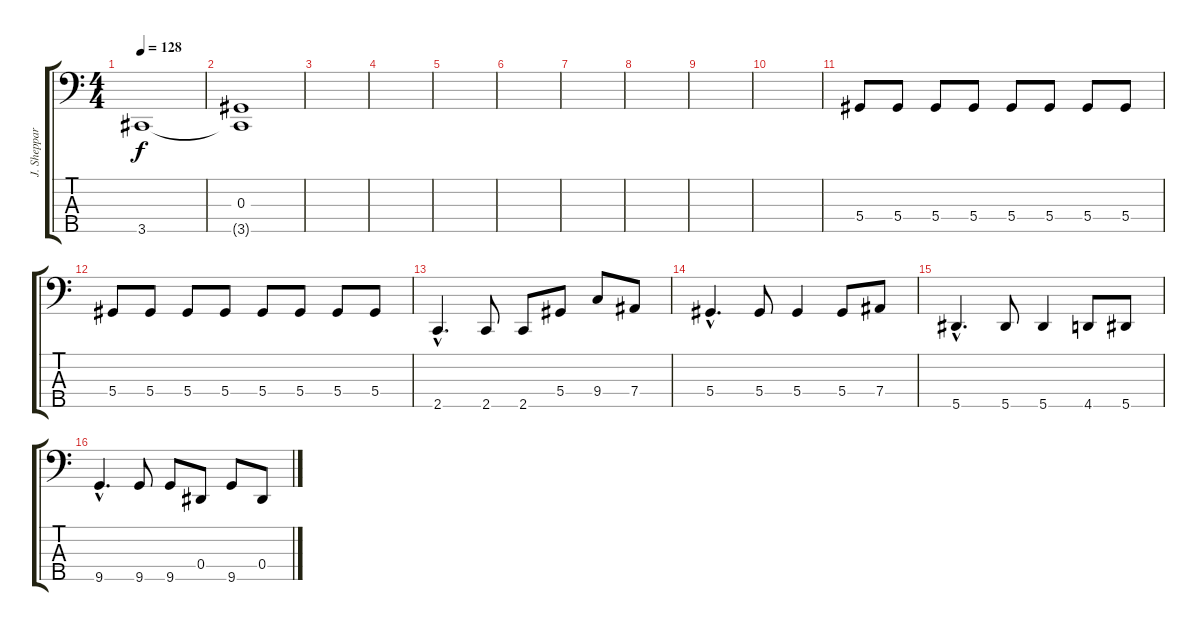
\track ("J. Sheppard" "J. Sheppar") {instrument electricbassfinger}
\staff {score tabs}
\tuning (Gb2 Db2 Ab1 Eb1 Bb0) {hide}
\ts (4 4)
\section ("" "")
\tempo 128
\clef f4
\ks c
3.5.1{dy f} |
(0.3 3.5{t}).1 |
|
|
|
|
|
|
|
|
5.4.8 5.4.8 5.4.8 5.4.8 5.4.8 5.4.8 5.4.8 5.4.8 |
5.4.8 5.4.8 5.4.8 5.4.8 5.4.8 5.4.8 5.4.8 5.4.8 |
\section ("" "")
2.5{hac}.4{d} 2.5.8 2.5.8 5.4.8 9.4.8 7.4.8 |
5.4{hac}.4{d} 5.4.8 5.4.4 5.4.8 7.4.8 |
5.5{hac}.4{d} 5.5.8 5.5.4 4.5.8 5.5.8 |
9.5{hac}.4{d} 9.5.8 9.5.8 0.4.8 9.5.8 0.4.8
